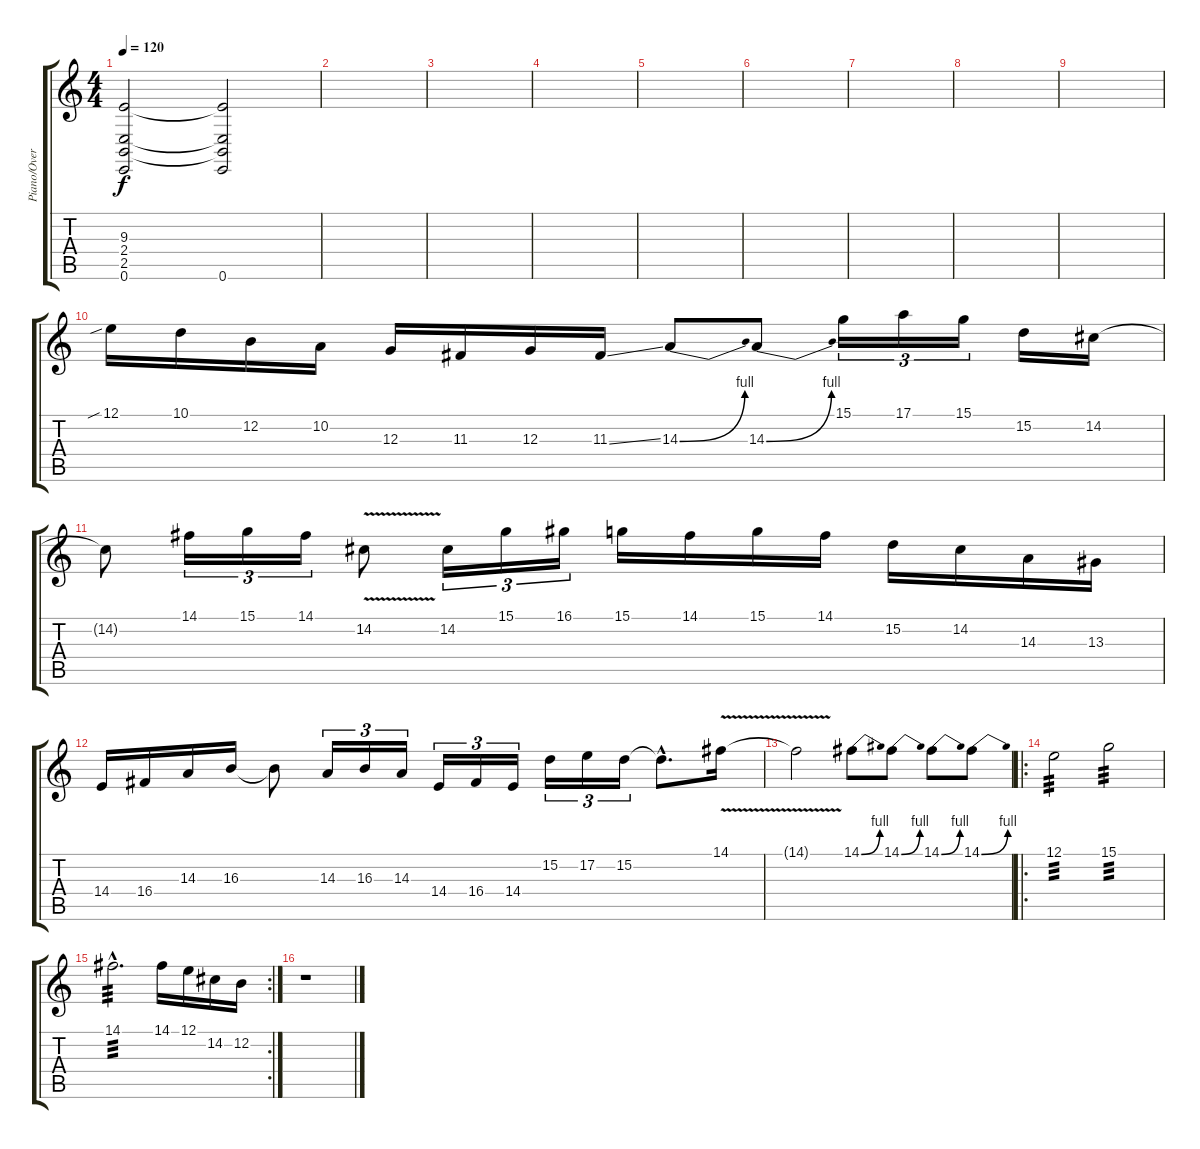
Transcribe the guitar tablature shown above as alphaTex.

\track ("Piano/OverdubGuitar" "Piano/Over") {instrument acousticgrandpiano}
\staff {score tabs}
\tuning (E4 B3 G3 D3 A2 E2) {hide}
\ts (4 4)
\tempo 120
\clef g2
\ks c
(9.3{t} 2.4 2.5{t} 0.6{t}).2{dy f} (9.3{t} 2.4{t} 2.5{t} 0.6).2 |
|
|
|
|
|
|
|
|
12.1{sib}.16 10.1.16 12.2.16 10.2.16 12.3.16 11.3.16 12.3.16 11.3{ss}.16 14.3{be (bend 0 0 60 4)}.8 14.3{be (bend 0 0 60 4)}.8 15.1.16{tu (3 2)} 17.1.16{tu (3 2)} 15.1.16{tu (3 2)} 15.2.16 14.2.16 |
14.2{t}.8 14.1.16{tu (3 2)} 15.1.16{tu (3 2)} 14.1.16{tu (3 2)} 14.2{v}.8 14.2.16{tu (3 2)} 15.1.16{tu (3 2)} 16.1.16{tu (3 2)} 15.1.16 14.1.16 15.1.16 14.1.16 15.2.16 14.2.16 14.3.16 13.3.16 |
14.4.16 16.4.16 14.3.16 16.3.16 16.3{t}.8 14.3.16{tu (3 2)} 16.3.16{tu (3 2)} 14.3.16{tu (3 2)} 14.4.16{tu (3 2)} 16.4.16{tu (3 2)} 14.4.16{tu (3 2)} 15.2.16{tu (3 2)} 17.2.16{tu (3 2)} 15.2.16{tu (3 2)} 15.2{hac t}.8{d} 14.1{v}.16 |
14.1{t}.2 14.1{be (bend 0 0 60 4)}.8 14.1{be (bend 0 0 60 4)}.8 14.1{be (bend 0 0 60 4)}.8 14.1{be (bend 0 0 60 4)}.8 |
\ro
12.1.2{tp 3} 15.1.2{tp 3} |
\rc 2
14.1{hac}.2{d tp 3} 14.1.16 12.1.16 14.2.16 12.2.16 |
r.1
